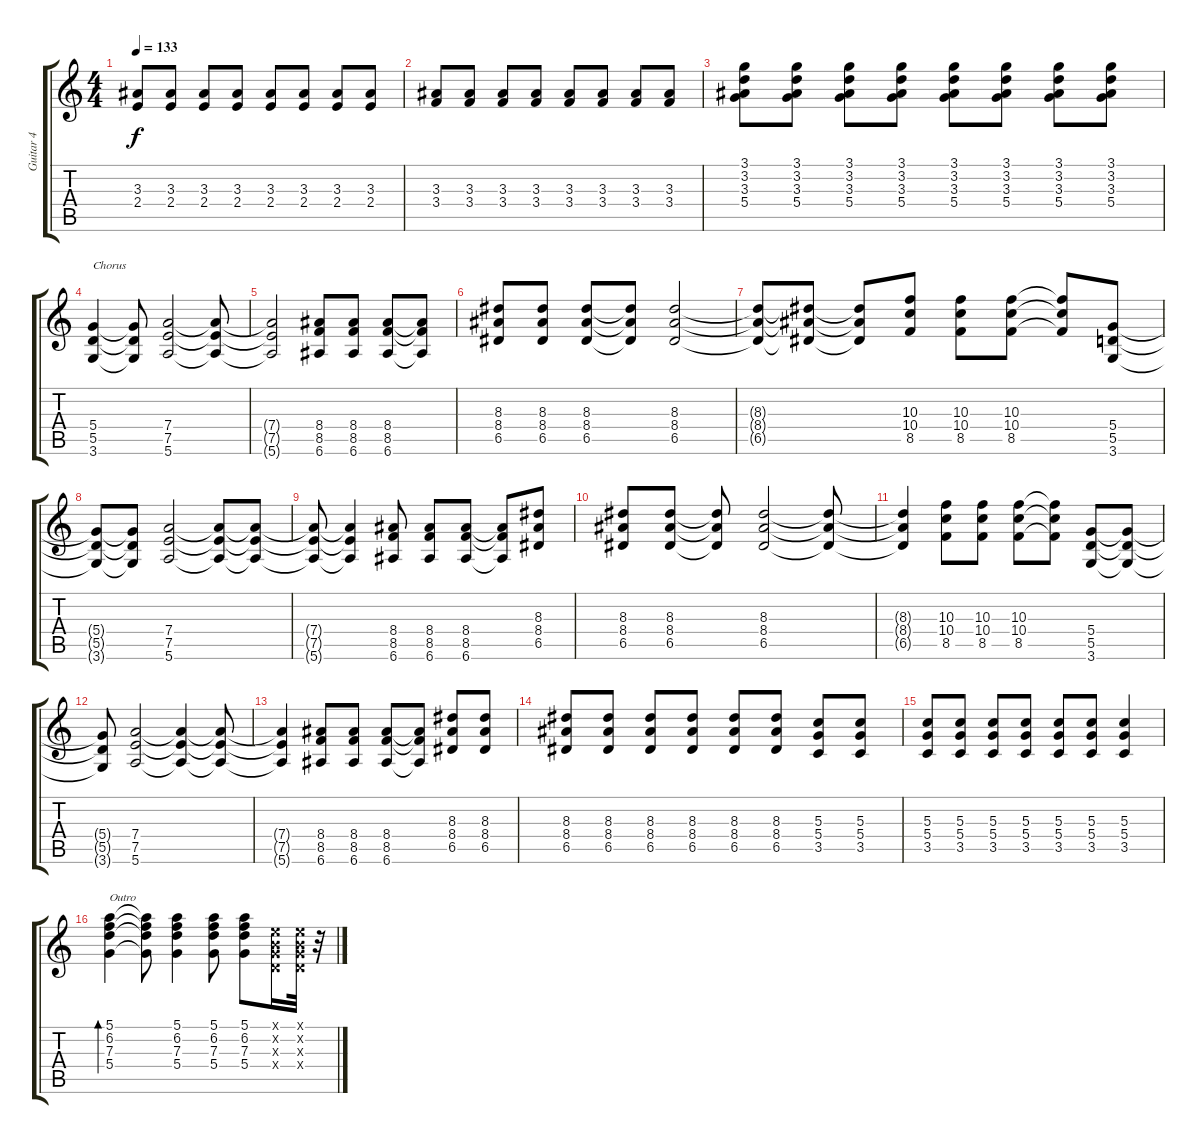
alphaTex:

\track ("Guitar 4  ( Rhythm Dist. )" "Guitar 4  ") {instrument distortionguitar}
\staff {score tabs}
\tuning (E4 B3 G3 D3 A2 E2) {hide}
\ts (4 4)
\tempo 133
\clef g2
\ks c
(3.3 2.4).8{dy f} (3.3 2.4).8 (3.3 2.4).8 (3.3 2.4).8 (3.3 2.4).8 (3.3 2.4).8 (3.3 2.4).8 (3.3 2.4).8 |
(3.3 3.4).8 (3.3 3.4).8 (3.3 3.4).8 (3.3 3.4).8 (3.3 3.4).8 (3.3 3.4).8 (3.3 3.4).8 (3.3 3.4).8 |
(3.1 3.2 3.3 5.4).8 (3.1 3.2 3.3 5.4).8 (3.1 3.2 3.3 5.4).8 (3.1 3.2 3.3 5.4).8 (3.1 3.2 3.3 5.4).8 (3.1 3.2 3.3 5.4).8 (3.1 3.2 3.3 5.4).8 (3.1 3.2 3.3 5.4).8 |
(5.4 5.5 3.6).4{txt "Chorus"} (5.4{t} 5.5{t} 3.6{t}).8 (7.4 7.5 5.6).2 (7.4{t} 7.5{t} 5.6{t}).8 |
(7.4{t} 7.5{t} 5.6{t}).2 (8.4 8.5 6.6).8 (8.4 8.5 6.6).8 (8.4 8.5 6.6).8 (8.4{t} 8.5{t} 6.6{t}).8 |
(8.3 8.4 6.5).8 (8.3 8.4 6.5).8 (8.3 8.4 6.5).8 (8.3{t} 8.4{t} 6.5{t}).8 (8.3 8.4 6.5).2 |
(8.3{t} 8.4{t} 6.5{t}).8 (8.3{t} 8.4{t} 6.5{t}).8 (8.3{t} 8.4{t} 6.5{t}).8 (10.3 10.4 8.5).8 (10.3 10.4 8.5).8 (10.3 10.4 8.5).8 (10.3{t} 10.4{t} 8.5{t}).8 (5.4 5.5 3.6).8 |
(5.4{t} 5.5{t} 3.6{t}).8 (5.4{t} 5.5{t} 3.6{t}).8 (7.4 7.5 5.6).2 (7.4{t} 7.5{t} 5.6{t}).8 (7.4{t} 7.5{t} 5.6{t}).8 |
(7.4{t} 7.5{t} 5.6{t}).8 (7.4{t} 7.5{t} 5.6{t}).4 (8.4 8.5 6.6).8 (8.4 8.5 6.6).8 (8.4 8.5 6.6).8 (8.4{t} 8.5{t} 6.6{t}).8 (8.3 8.4 6.5).8 |
(8.3 8.4 6.5).8 (8.3 8.4 6.5).8 (8.3{t} 8.4{t} 6.5{t}).8 (8.3 8.4 6.5).2 (8.3{t} 8.4{t} 6.5{t}).8 |
(8.3{t} 8.4{t} 6.5{t}).4 (10.3 10.4 8.5).8 (10.3 10.4 8.5).8 (10.3 10.4 8.5).8 (10.3{t} 10.4{t} 8.5{t}).8 (5.4 5.5 3.6).8 (5.4{t} 5.5{t} 3.6{t}).8 |
(5.4{t} 5.5{t} 3.6{t}).8 (7.4 7.5 5.6).2 (7.4{t} 7.5{t} 5.6{t}).4 (7.4{t} 7.5{t} 5.6{t}).8 |
(7.4{t} 7.5{t} 5.6{t}).4 (8.4 8.5 6.6).8 (8.4 8.5 6.6).8 (8.4 8.5 6.6).8 (8.4{t} 8.5{t} 6.6{t}).8 (8.3 8.4 6.5).8 (8.3 8.4 6.5).8 |
(8.3 8.4 6.5).8 (8.3 8.4 6.5).8 (8.3 8.4 6.5).8 (8.3 8.4 6.5).8 (8.3 8.4 6.5).8 (8.3 8.4 6.5).8 (5.3 5.4 3.5).8 (5.3 5.4 3.5).8 |
(5.3 5.4 3.5).8 (5.3 5.4 3.5).8 (5.3 5.4 3.5).8 (5.3 5.4 3.5).8 (5.3 5.4 3.5).8 (5.3 5.4 3.5).8 (5.3 5.4 3.5).4 |
(5.1 6.2 7.3 5.4).4{bd 480 txt "Outro"} (5.1{t} 6.2{t} 7.3{t} 5.4{t}).8 (5.1 6.2 7.3 5.4).4 (5.1 6.2 7.3 5.4).8 (5.1 6.2 7.3 5.4).8 (0.1{x} 0.2{x} 0.3{x} 0.4{x}).16 (0.1{x} 0.2{x} 0.3{x} 0.4{x}).32 r.32
